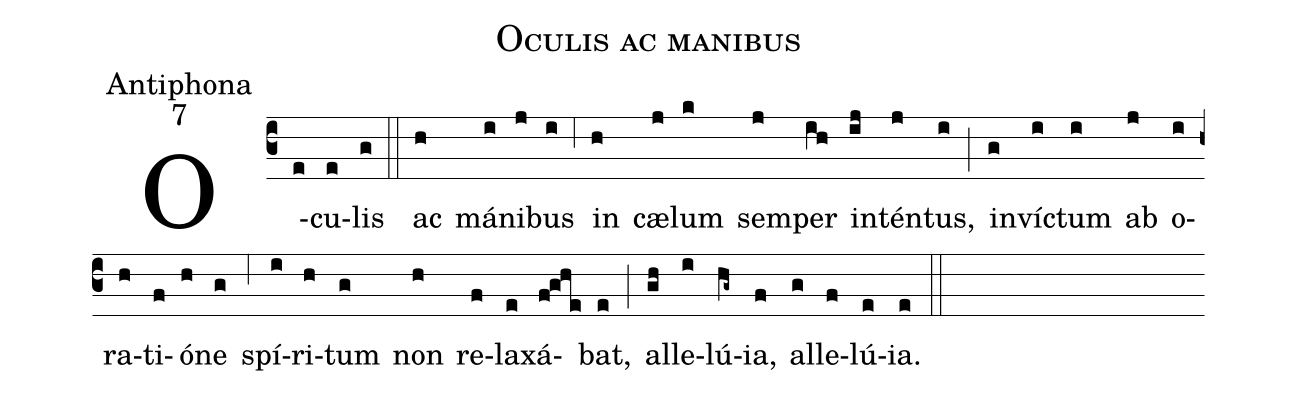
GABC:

name:Oculis ac manibus;
office-part:Antiphona;
mode:7;
%%
(c3) O(e)cu(e)lis(g) (::)
ac(h) má(i)ni(j)bus(i) (,6) in(h) cæ(j)lum(k) sem(j)per(ih) in(ij)tén(j)tus,(i) (;) in(g)ví(i)ctum(i) ab(j) o(i)ra(h)ti(f)ó(h)ne(g) (,6) spí(i)ri(h)tum(g) non(h) re(f)la(e)xá(f!ghe)bat,(e) (;) al(gh)le(i)lú(hg~)ia,(f) al(g)le(f)lú(e)ia.(e) (::)
